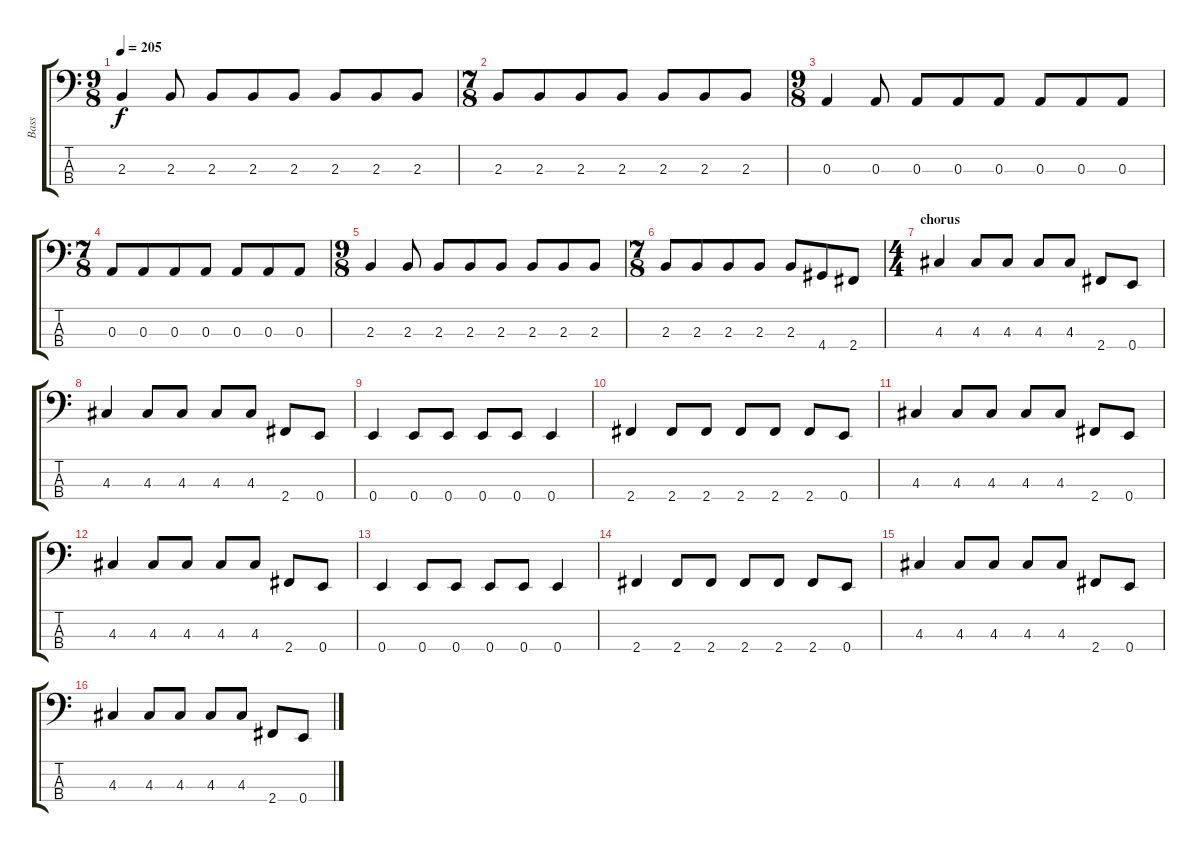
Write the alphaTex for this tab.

\track ("Bass" "Bass") {instrument electricbassfinger}
\staff {score tabs}
\tuning (G2 D2 A1 E1) {hide}
\ts (9 8)
\tempo 205
\clef f4
\ks c
2.3.4{dy f} 2.3.8 2.3.8 2.3.8 2.3.8 2.3.8 2.3.8 2.3.8 |
\ts (7 8)
2.3.8 2.3.8 2.3.8 2.3.8 2.3.8 2.3.8 2.3.8 |
\ts (9 8)
0.3.4 0.3.8 0.3.8 0.3.8 0.3.8 0.3.8 0.3.8 0.3.8 |
\ts (7 8)
0.3.8 0.3.8 0.3.8 0.3.8 0.3.8 0.3.8 0.3.8 |
\ts (9 8)
2.3.4 2.3.8 2.3.8 2.3.8 2.3.8 2.3.8 2.3.8 2.3.8 |
\ts (7 8)
2.3.8 2.3.8 2.3.8 2.3.8 2.3.8 4.4.8 2.4.8 |
\ts (4 4)
\section ("" "chorus")
4.3.4 4.3.8 4.3.8 4.3.8 4.3.8 2.4.8 0.4.8 |
4.3.4 4.3.8 4.3.8 4.3.8 4.3.8 2.4.8 0.4.8 |
0.4.4 0.4.8 0.4.8 0.4.8 0.4.8 0.4.4 |
2.4.4 2.4.8 2.4.8 2.4.8 2.4.8 2.4.8 0.4.8 |
4.3.4 4.3.8 4.3.8 4.3.8 4.3.8 2.4.8 0.4.8 |
4.3.4 4.3.8 4.3.8 4.3.8 4.3.8 2.4.8 0.4.8 |
0.4.4 0.4.8 0.4.8 0.4.8 0.4.8 0.4.4 |
2.4.4 2.4.8 2.4.8 2.4.8 2.4.8 2.4.8 0.4.8 |
4.3.4 4.3.8 4.3.8 4.3.8 4.3.8 2.4.8 0.4.8 |
4.3.4 4.3.8 4.3.8 4.3.8 4.3.8 2.4.8 0.4.8
